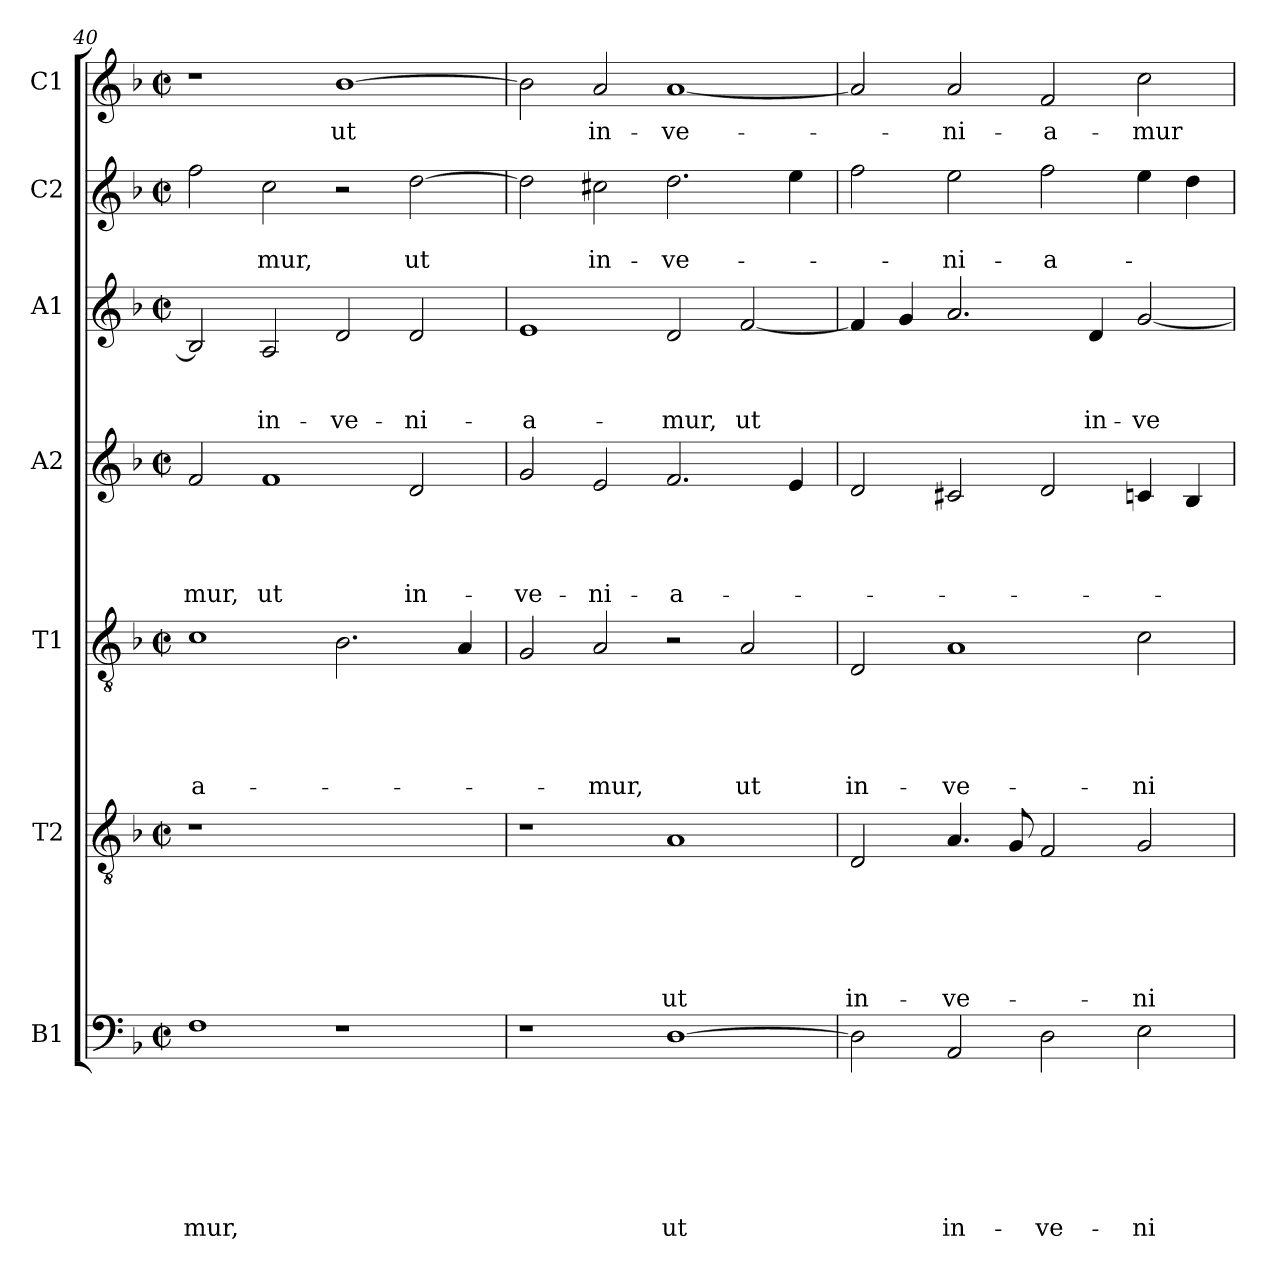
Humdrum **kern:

**kern	**text	**text	**text	**text	**text	**text	**text	**kern	**text	**text	**text	**text	**text	**text	**kern	**text	**text	**text	**text	**text	**kern	**text	**text	**text	**text	**kern	**text	**text	**text	**kern	**text	**text	**kern	**text
*part7	*part7	*part7	*part7	*part7	*part7	*part7	*part7	*part6	*part6	*part6	*part6	*part6	*part6	*part6	*part5	*part5	*part5	*part5	*part5	*part5	*part4	*part4	*part4	*part4	*part4	*part3	*part3	*part3	*part3	*part2	*part2	*part2	*part1	*part1
*staff7	*staff7	*staff7	*staff7	*staff7	*staff7	*staff7	*staff7	*staff6	*staff6	*staff6	*staff6	*staff6	*staff6	*staff6	*staff5	*staff5	*staff5	*staff5	*staff5	*staff5	*staff4	*staff4	*staff4	*staff4	*staff4	*staff3	*staff3	*staff3	*staff3	*staff2	*staff2	*staff2	*staff1	*staff1
*I"B1	*	*	*	*	*	*	*	*I"T2	*	*	*	*	*	*	*I"T1	*	*	*	*	*	*I"A2	*	*	*	*	*I"A1	*	*	*	*I"C2	*	*	*I"C1	*
*clefF4	*	*	*	*	*	*	*	*clefGv2	*	*	*	*	*	*	*clefGv2	*	*	*	*	*	*clefG2	*	*	*	*	*clefG2	*	*	*	*clefG2	*	*	*clefG2	*
*k[b-]	*	*	*	*	*	*	*	*k[b-]	*	*	*	*	*	*	*k[b-]	*	*	*	*	*	*k[b-]	*	*	*	*	*k[b-]	*	*	*	*k[b-]	*	*	*k[b-]	*
*F:	*	*	*	*	*	*	*	*F:	*	*	*	*	*	*	*F:	*	*	*	*	*	*F:	*	*	*	*	*F:	*	*	*	*F:	*	*	*F:	*
*M2/2	*	*	*	*	*	*	*	*M2/2	*	*	*	*	*	*	*M2/2	*	*	*	*	*	*M2/2	*	*	*	*	*M2/2	*	*	*	*M2/2	*	*	*M2/2	*
*met(c|)	*	*	*	*	*	*	*	*met(c|)	*	*	*	*	*	*	*met(c|)	*	*	*	*	*	*met(c|)	*	*	*	*	*met(c|)	*	*	*	*met(c|)	*	*	*met(c|)	*
=40	=40	=40	=40	=40	=40	=40	=40	=40	=40	=40	=40	=40	=40	=40	=40	=40	=40	=40	=40	=40	=40	=40	=40	=40	=40	=40	=40	=40	=40	=40	=40	=40	=40	=40
!	!	!	!	!	!	!	!LO:LY:b	!	!	!	!	!	!	!	!	!	!	!	!	!LO:LY:b	!	!	!	!	!LO:LY:b	!	!	!	!	!	!	!	!	!
1F	.	.	.	.	.	.	-mur,	1r	.	.	.	.	.	.	1c	.	.	.	.	-a-	2f/	.	.	.	-mur,	2B-/]	.	.	.	2ff\	.	.	1r	.
!	!	!	!	!	!	!	!	!	!	!	!	!	!	!	!	!	!	!	!	!	!	!	!	!	!LO:LY:b	!	!	!	!LO:LY:b	!	!	!LO:LY:b	!	!
.	.	.	.	.	.	.	.	.	.	.	.	.	.	.	.	.	.	.	.	.	1f	.	.	.	ut	2A/	.	.	in-	2cc\	.	-mur,	.	.
!	!	!	!	!	!	!	!	!	!	!	!	!	!	!	!	!	!	!	!	!	!	!	!	!	!	!	!	!	!LO:LY:b	!	!	!	!	!LO:LY:b
1r	.	.	.	.	.	.	.	1ryy	.	.	.	.	.	.	2.B-\	.	.	.	.	.	.	.	.	.	.	2d/	.	.	-ve-	2r	.	.	[1b-	ut
!	!	!	!	!	!	!	!	!	!	!	!	!	!	!	!	!	!	!	!	!	!	!	!	!	!LO:LY:b	!	!	!	!LO:LY:b	!	!	!LO:LY:b	!	!
.	.	.	.	.	.	.	.	.	.	.	.	.	.	.	.	.	.	.	.	.	2d/	.	.	.	in-	2d/	.	.	-ni-	[2dd\	.	ut	.	.
.	.	.	.	.	.	.	.	.	.	.	.	.	.	.	4A/	.	.	.	.	.	.	.	.	.	.	.	.	.	.	.	.	.	.	.
=41	=41	=41	=41	=41	=41	=41	=41	=41	=41	=41	=41	=41	=41	=41	=41	=41	=41	=41	=41	=41	=41	=41	=41	=41	=41	=41	=41	=41	=41	=41	=41	=41	=41	=41
!	!	!	!	!	!	!	!	!	!	!	!	!	!	!	!	!	!	!	!	!	!	!	!	!	!LO:LY:b	!	!	!	!LO:LY:b	!	!	!	!	!
1r	.	.	.	.	.	.	.	1r	.	.	.	.	.	.	2G/	.	.	.	.	.	2g/	.	.	.	-ve-	1e	.	.	-a-	2dd\]	.	.	2b-\]	.
!	!	!	!	!	!	!	!	!	!	!	!	!	!	!	!	!	!	!	!	!LO:LY:b	!	!	!	!	!LO:LY:b	!	!	!	!	!	!	!LO:LY:b	!	!LO:LY:b
.	.	.	.	.	.	.	.	.	.	.	.	.	.	.	2A/	.	.	.	.	-mur,	2e/	.	.	.	-ni-	.	.	.	.	2cc#X\	.	in-	2a/	in-
!	!	!	!	!	!	!	!LO:LY:b	!	!	!	!	!	!	!LO:LY:b	!	!	!	!	!	!	!	!	!	!	!LO:LY:b	!	!	!	!LO:LY:b	!	!	!LO:LY:b	!	!LO:LY:b
[1D	.	.	.	.	.	.	ut	1A	.	.	.	.	.	ut	2r	.	.	.	.	.	2.f/	.	.	.	-a-	2d/	.	.	-mur,	2.dd\	.	-ve-	[1a	-ve-
!	!	!	!	!	!	!	!	!	!	!	!	!	!	!	!	!	!	!	!	!LO:LY:b	!	!	!	!	!	!	!	!	!LO:LY:b	!	!	!	!	!
.	.	.	.	.	.	.	.	.	.	.	.	.	.	.	2A/	.	.	.	.	ut	.	.	.	.	.	[2f/	.	.	ut	.	.	.	.	.
.	.	.	.	.	.	.	.	.	.	.	.	.	.	.	.	.	.	.	.	.	4e/	.	.	.	.	.	.	.	.	4ee\	.	.	.	.
=42	=42	=42	=42	=42	=42	=42	=42	=42	=42	=42	=42	=42	=42	=42	=42	=42	=42	=42	=42	=42	=42	=42	=42	=42	=42	=42	=42	=42	=42	=42	=42	=42	=42	=42
!	!	!	!	!	!	!	!	!	!	!	!	!	!	!LO:LY:b	!	!	!	!	!	!LO:LY:b	!	!	!	!	!	!	!	!	!	!	!	!	!	!
2D\]	.	.	.	.	.	.	.	2D/	.	.	.	.	.	in-	2D/	.	.	.	.	in-	2d/	.	.	.	.	4f/]	.	.	.	2ff\	.	.	2a/]	.
.	.	.	.	.	.	.	.	.	.	.	.	.	.	.	.	.	.	.	.	.	.	.	.	.	.	4g/	.	.	.	.	.	.	.	.
!	!	!	!	!	!	!	!LO:LY:b	!	!	!	!	!	!	!LO:LY:b	!	!	!	!	!	!LO:LY:b	!	!	!	!	!	!	!	!	!	!	!	!LO:LY:b	!	!LO:LY:b
2AA/	.	.	.	.	.	.	in-	4.A/	.	.	.	.	.	-ve-	1A	.	.	.	.	-ve-	2c#X/	.	.	.	.	2.a/	.	.	.	2ee\	.	-ni-	2a/	-ni-
.	.	.	.	.	.	.	.	8G/	.	.	.	.	.	.	.	.	.	.	.	.	.	.	.	.	.	.	.	.	.	.	.	.	.	.
!	!	!	!	!	!	!	!LO:LY:b	!	!	!	!	!	!	!	!	!	!	!	!	!	!	!	!	!	!	!	!	!	!	!	!	!LO:LY:b	!	!LO:LY:b
2D\	.	.	.	.	.	.	-ve-	2F/	.	.	.	.	.	.	.	.	.	.	.	.	2d/	.	.	.	.	.	.	.	.	2ff\	.	-a-	2f/	-a-
!	!	!	!	!	!	!	!	!	!	!	!	!	!	!	!	!	!	!	!	!	!	!	!	!	!	!	!	!	!LO:LY:b	!	!	!	!	!
.	.	.	.	.	.	.	.	.	.	.	.	.	.	.	.	.	.	.	.	.	.	.	.	.	.	4d/	.	.	in-	.	.	.	.	.
!	!	!	!	!	!	!	!LO:LY:b	!	!	!	!	!	!	!LO:LY:b	!	!	!	!	!	!LO:LY:b	!	!	!	!	!	!	!	!	!LO:LY:b	!	!	!	!	!LO:LY:b
2E\	.	.	.	.	.	.	-ni-	2G/	.	.	.	.	.	-ni-	2c\	.	.	.	.	-ni-	4cn/	.	.	.	.	[2g/	.	.	-ve-	4ee\	.	.	2cc\	-mur
.	.	.	.	.	.	.	.	.	.	.	.	.	.	.	.	.	.	.	.	.	4B-/	.	.	.	.	.	.	.	.	4dd\	.	.	.	.
=	=	=	=	=	=	=	=	=	=	=	=	=	=	=	=	=	=	=	=	=	=	=	=	=	=	=	=	=	=	=	=	=	=	=
*-	*-	*-	*-	*-	*-	*-	*-	*-	*-	*-	*-	*-	*-	*-	*-	*-	*-	*-	*-	*-	*-	*-	*-	*-	*-	*-	*-	*-	*-	*-	*-	*-	*-	*-
